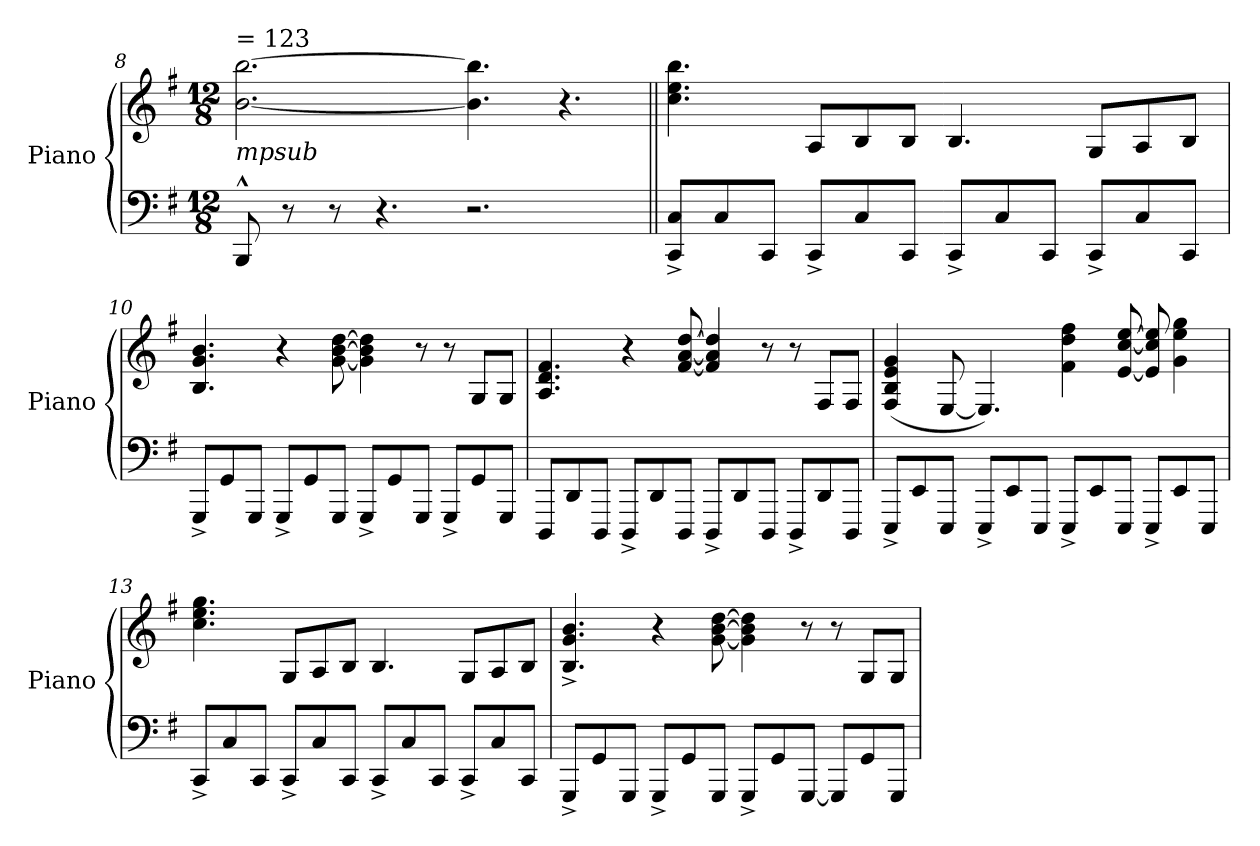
**kern	**kern
*part1	*part1
*staff2	*staff1
*I"Piano	*
*I'Piano	*
*clefF4	*clefG2
*k[f#]	*k[f#]
*M12/8	*M12/8
=8	=8
!	!LO:TX:a:t== 123
!	!LO:TX:b:i:t=mpsub
8BBB^^>/	[<2.b\ [>2.bb\
8r	.
8r	.
4.r	.
2.rE	4.b\] 4.bb\]
.	4.r
=9||	=9||
8CC/^< 8C/^<L	4.cc\ 4.ee\ 4.bb\
8C/	.
8CC/J	.
8CC^</L	8A/L
8C/	8B/
8CC/J	8B/J
8CC^</L	4.B/
8C/	.
8CC/J	.
8CC^</L	8G/L
8C/	8A/
8CC/J	8B/J
!!LO:LB:g=z
=10	=10
8GGG^</L	4.B/ 4.g/ 4.b/
8GG/	.
8GGG/J	.
8GGG^</L	4r
8GG/	.
8GGG/J	[<8g\ [>8b\ [>8dd\
8GGG^</L	4g\] 4b\] 4dd\]
8GG/	.
8GGG/J	8r
8GGG^</L	8r
8GG/	8G/L
8GGG/J	8G/J
=11	=11
8DDD/L	4.A/ 4.d/ 4.f#/
8DD/	.
8DDD/J	.
8DDD^</L	4r
8DD/	.
8DDD/J	[<8f#/ [<8a/ [>8dd/
8DDD^</L	4f#/] 4a/] 4dd/]
8DD/	.
8DDD/J	8r
8DDD^</L	8r
8DD/	8F#/L
8DDD/J	8F#/J
=12	=12
8EEE^</L	(<4F#/ 4B/ 4e/ 4g/
8EE/	.
8EEE/J	[<8E/
8EEE^</L	4.E/])
8EE/	.
8EEE/J	.
8EEE^</L	4f#\ 4dd\ 4ff#\
8EE/	.
8EEE/J	[<8e/ [<8cc/ [>8ee/
8EEE^</L	8e/] 8cc/] 8ee/]
8EE/	4g\ 4ee\ 4gg\
8EEE/J	.
!!LO:LB:g=z
=13	=13
8CC^</L	4.cc\ 4.ee\ 4.gg\
8C/	.
8CC/J	.
8CC^</L	8G/L
8C/	8A/
8CC/J	8B/J
8CC^</L	4.B/
8C/	.
8CC/J	.
8CC^</L	8G/L
8C/	8A/
8CC/J	8B/J
=14	=14
8GGG^</L	4.B/^> 4.g/^> 4.b/^>
8GG/	.
8GGG/J	.
8GGG^</L	4r
8GG/	.
8GGG/J	[<8g\ [>8b\ [>8dd\
8GGG^</L	4g\] 4b\] 4dd\]
8GG/	.
[<8GGG/J	8r
8GGG/L]	8r
8GG/	8G/L
8GGG/J	8G/J
=	=
*-	*-
